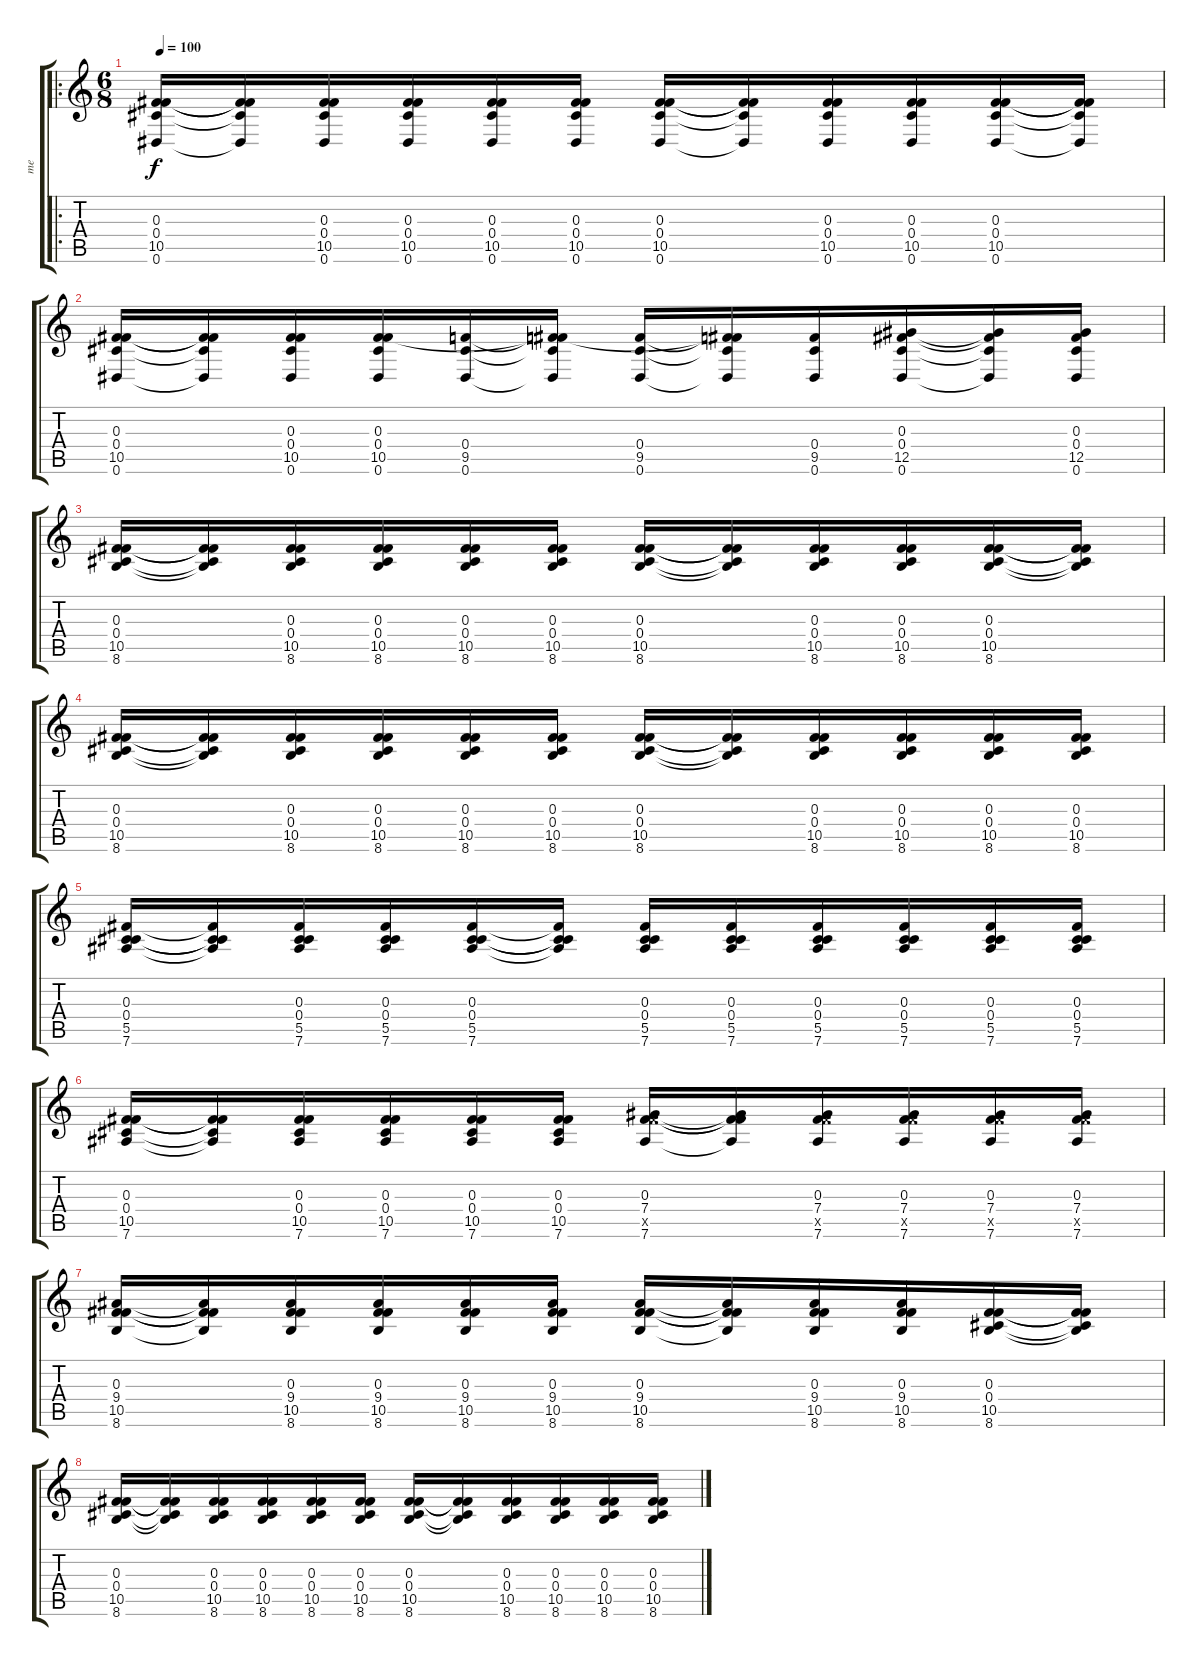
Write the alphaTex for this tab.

\track ("me" "me") {instrument electricguitarjazz}
\staff {score tabs}
\tuning (Eb4 Bb3 Gb3 Db3 Ab2 Eb2) {hide}
\ro
\ts (6 8)
\tempo 100
\clef g2
\ks c
(0.3 0.4 10.5 0.6).16{dy f instrument overdrivenguitar} (0.3{t} 0.4{t} 10.5{t} 0.6{t}).16 (0.3 0.4 10.5 0.6).16 (0.3 0.4 10.5 0.6).16 (0.3 0.4 10.5 0.6).16 (0.3 0.4 10.5 0.6).16 (0.3 0.4 10.5 0.6).16 (0.3{t} 0.4{t} 10.5{t} 0.6{t}).16 (0.3 0.4 10.5 0.6).16 (0.3 0.4 10.5 0.6).16 (0.3 0.4 10.5 0.6).16 (0.3{t} 0.4{t} 10.5{t} 0.6{t}).16 |
(0.3 0.4 10.5 0.6).16 (0.3{t} 0.4{t} 10.5{t} 0.6{t}).16 (0.3 0.4 10.5 0.6).16 (0.3 0.4 10.5 0.6).16 (0.4 9.5 0.6).16 (0.3{t} 0.4{t} 9.5{t} 0.6{t}).16 (0.4 9.5 0.6).16 (0.3{t} 0.4{t} 9.5{t} 0.6{t}).16 (0.4 9.5 0.6).16 (0.3 0.4 12.5 0.6).16 (0.3{t} 0.4{t} 12.5{t} 0.6{t}).16 (0.3 0.4 12.5 0.6).16 |
(0.3 0.4 10.5 8.6).16 (0.3{t} 0.4{t} 10.5{t} 8.6{t}).16 (0.3 0.4 10.5 8.6).16 (0.3 0.4 10.5 8.6).16 (0.3 0.4 10.5 8.6).16 (0.3 0.4 10.5 8.6).16 (0.3 0.4 10.5 8.6).16 (0.3{t} 0.4{t} 10.5{t} 8.6{t}).16 (0.3 0.4 10.5 8.6).16 (0.3 0.4 10.5 8.6).16 (0.3 0.4 10.5 8.6).16 (0.3{t} 0.4{t} 10.5{t} 8.6{t}).16 |
(0.3 0.4 10.5 8.6).16 (0.3{t} 0.4{t} 10.5{t} 8.6{t}).16 (0.3 0.4 10.5 8.6).16 (0.3 0.4 10.5 8.6).16 (0.3 0.4 10.5 8.6).16 (0.3 0.4 10.5 8.6).16 (0.3 0.4 10.5 8.6).16 (0.3{t} 0.4{t} 10.5{t} 8.6{t}).16 (0.3 0.4 10.5 8.6).16 (0.3 0.4 10.5 8.6).16 (0.3 0.4 10.5 8.6).16 (0.3 0.4 10.5 8.6).16 |
(0.3 0.4 5.5 7.6).16 (0.3{t} 0.4{t} 5.5{t} 7.6{t}).16 (0.3 0.4 5.5 7.6).16 (0.3 0.4 5.5 7.6).16 (0.3 0.4 5.5 7.6).16 (0.3{t} 0.4{t} 5.5{t} 7.6{t}).16 (0.3 0.4 5.5 7.6).16 (0.3 0.4 5.5 7.6).16 (0.3 0.4 5.5 7.6).16 (0.3 0.4 5.5 7.6).16 (0.3 0.4 5.5 7.6).16 (0.3 0.4 5.5 7.6).16 |
(0.3 0.4 10.5 7.6).16 (0.3{t} 0.4{t} 10.5{t} 7.6{t}).16 (0.3 0.4 10.5 7.6).16 (0.3 0.4 10.5 7.6).16 (0.3 0.4 10.5 7.6).16 (0.3 0.4 10.5 7.6).16 (0.3 7.4 10.5{x} 7.6).16 (0.3{t} 7.4{t} 10.5{t} 7.6{t}).16 (0.3 7.4 10.5{x} 7.6).16 (0.3 7.4 10.5{x} 7.6).16 (0.3 7.4 10.5{x} 7.6).16 (0.3 7.4 10.5{x} 7.6).16 |
(0.3 9.4 10.5 8.6).16 (0.3{t} 9.4{t} 10.5{t} 8.6{t}).16 (0.3 9.4 10.5 8.6).16 (0.3 9.4 10.5 8.6).16 (0.3 9.4 10.5 8.6).16 (0.3 9.4 10.5 8.6).16 (0.3 9.4 10.5 8.6).16 (0.3{t} 9.4{t} 10.5{t} 8.6{t}).16 (0.3 9.4 10.5 8.6).16 (0.3 9.4 10.5 8.6).16 (0.3 0.4 10.5 8.6).16 (0.3{t} 0.4{t} 10.5{t} 8.6{t}).16 |
(0.3 0.4 10.5 8.6).16 (0.3{t} 0.4{t} 10.5{t} 8.6{t}).16 (0.3 0.4 10.5 8.6).16 (0.3 0.4 10.5 8.6).16 (0.3 0.4 10.5 8.6).16 (0.3 0.4 10.5 8.6).16 (0.3 0.4 10.5 8.6).16 (0.3{t} 0.4{t} 10.5{t} 8.6{t}).16 (0.3 0.4 10.5 8.6).16 (0.3 0.4 10.5 8.6).16 (0.3 0.4 10.5 8.6).16 (0.3 0.4 10.5 8.6).16
